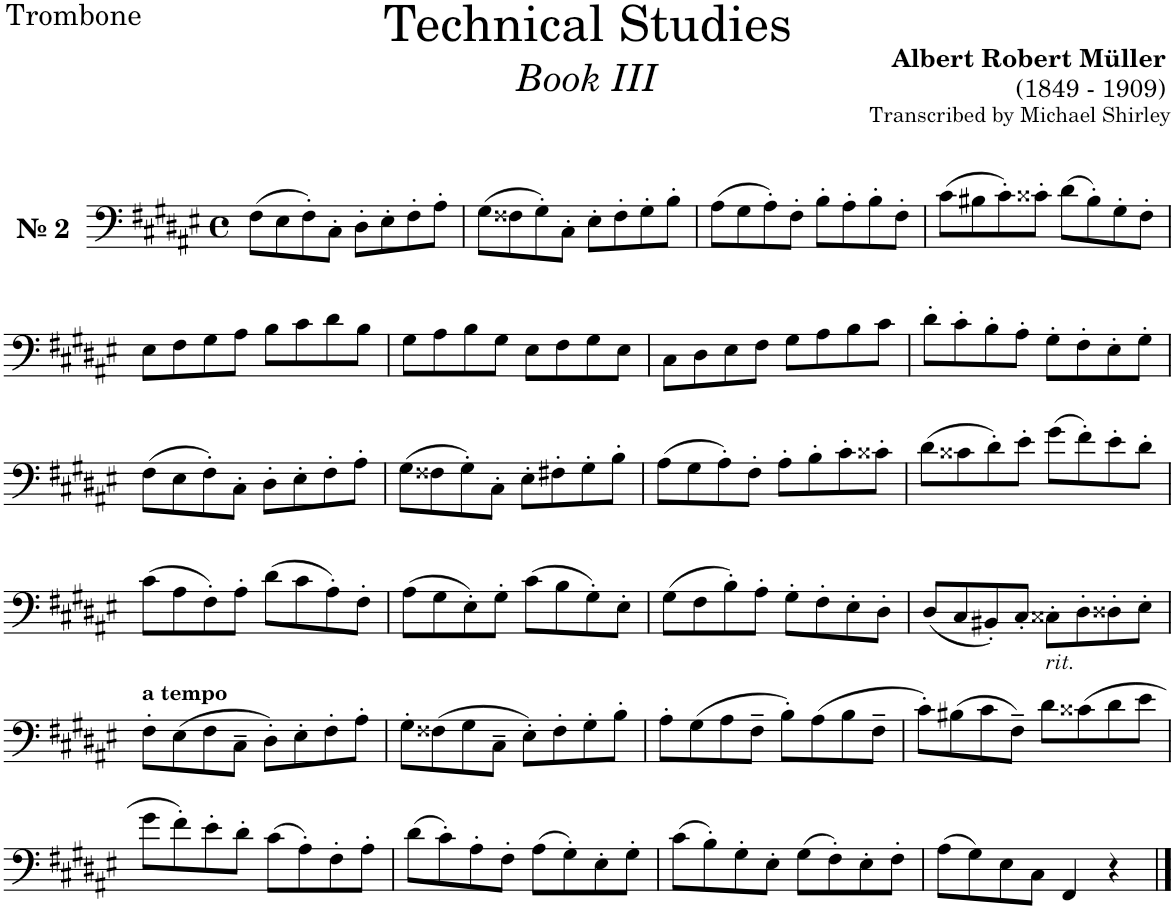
**kern
*part1
*staff1
*I"Trombone
*I'Tbn.
*clefF4
*k[f#c#g#d#a#e#]
*M4/4
*met(c)
=1
!LO:TX:a:B:t=№ 2
(8F#\L
8E#\
8F#'\)
8C#'\J
8D#'\L
8E#'\
8F#'\
8A#'\J
=2
(8G#\L
8F##X\
8G#'\)
8C#'\J
8E#'\L
8F##'\
8G#'\
8B'\J
=3
(8A#\L
8G#\
8A#'\)
8F#'\J
8B'\L
8A#'\
8B'\
8F#'\J
=4
(8c#\L
8B#X\
8c#'\)
8c##X'\J
(8d#\L
8B#'\)
8G#'\
8F#'\J
!!LO:LB:g=z
=5
8E#\L
8F#\
8G#\
8A#\J
8B\L
8c#\
8d#\
8B\J
=6
8G#\L
8A#\
8B\
8G#\J
8E#\L
8F#\
8G#\
8E#\J
=7
8C#\L
8D#\
8E#\
8F#\J
8G#\L
8A#\
8B\
8c#\J
=8
8d#'\L
8c#'\
8B'\
8A#'\J
8G#'\L
8F#'\
8E#'\
8G#'\J
!!LO:LB:g=z
=9
(8F#\L
8E#\
8F#'\)
8C#'\J
8D#'\L
8E#'\
8F#'\
8A#'\J
=10
(8G#\L
8F##X\
8G#'\)
8C#'\J
8E#'\L
8F#X'\
8G#'\
8B'\J
=11
(8A#\L
8G#\
8A#'\)
8F#'\J
8A#'\L
8B'\
8c#'\
8c##X'\J
=12
(8d#\L
8c##X\
8d#'\)
8e#'\J
(8g#\L
8f#'\)
8e#'\
8d#'\J
!!LO:LB:g=z
=13
(8c#\L
8A#\
8F#'\)
8A#'\J
(8d#\L
8c#\
8A#'\)
8F#'\J
=14
(8A#\L
8G#\
8E#'\)
8G#'\J
(8c#\L
8B\
8G#'\)
8E#'\J
=15
(8G#\L
8F#\
8B'\)
8A#'\J
8G#'\L
8F#'\
8E#'\
8D#'\J
=16
(8D#/L
8C#/
8BB#X'/)
8C#'/J
!LO:TX:b:i:t=rit.
8C##X'\L
8D#'\
8D##X'\
8E#'\J
!!LO:LB:g=z
=17
!LO:TX:a:B:t=a tempo
8F#'\L
(8E#\
8F#\
8C#~\J
8D#'\L)
8E#'\
8F#'\
8A#'\J
=18
8G#'\L
(8F##X\
8G#\
8C#~\J
8E#'\L)
8F##'\
8G#'\
8B'\J
=19
8A#'\L
(8G#\
8A#\
8F#~\J
8B'\L)
(8A#\
8B\
8F#~\J
=20
8c#'\L)
(8B#X\
8c#\
8F#~\J)
8d#\L
(8c##X\
8d#\
8e#\J
!!LO:LB:g=z
=21
8g#\L
8f#'\)
8e#'\
8d#'\J
(8c#\L
8A#'\)
8F#'\
8A#'\J
=22
(8d#\L
8c#'\)
8A#'\
8F#'\J
(8A#\L
8G#'\)
8E#'\
8G#'\J
=23
(8c#\L
8B'\)
8G#'\
8E#'\J
(8G#\L
8F#'\)
8E#'\
8F#'\J
=24
(8A#\L
8G#\)
8E#\
8C#\J
4FF#/
4r
==
*-
